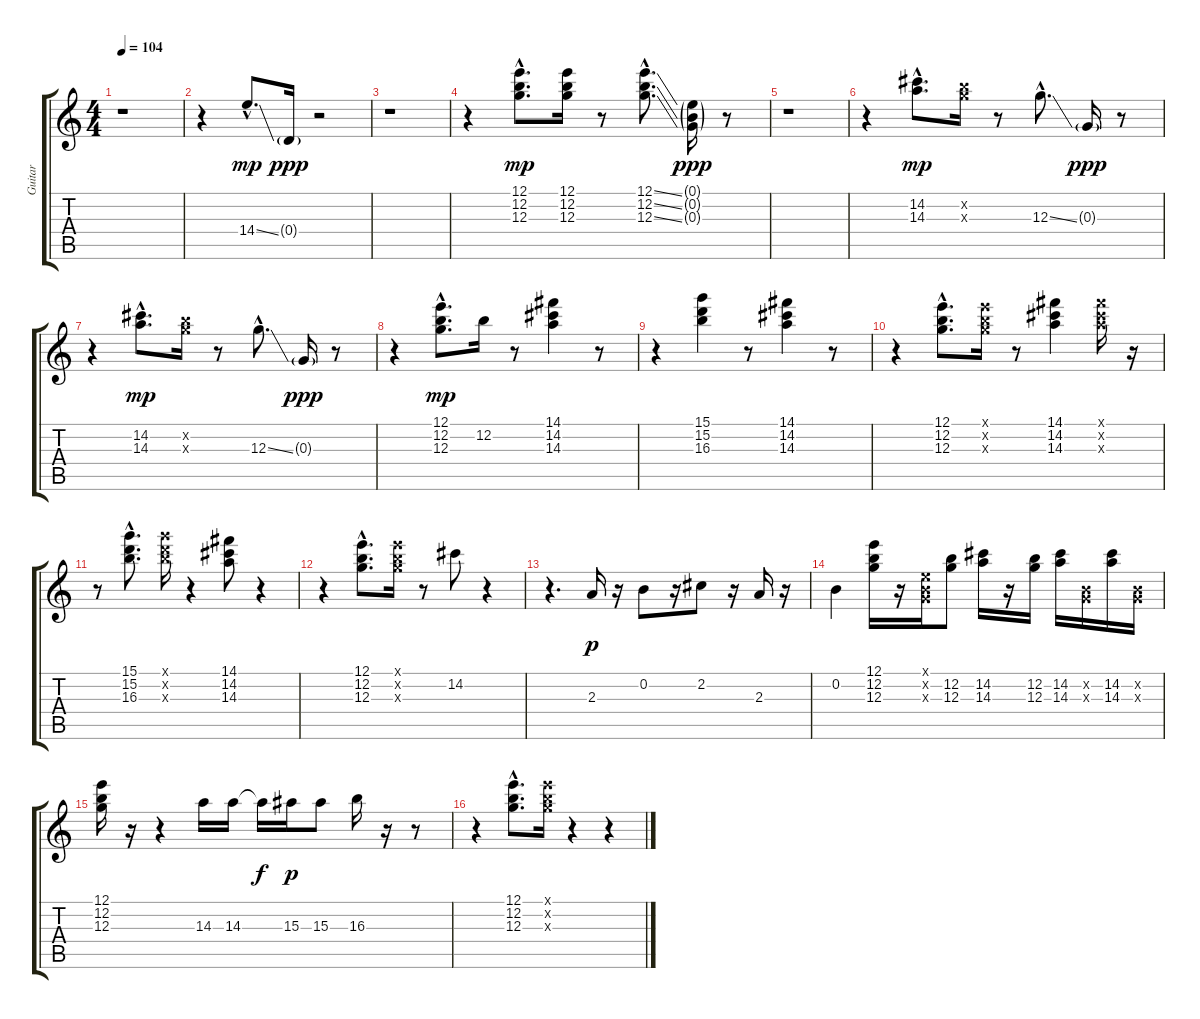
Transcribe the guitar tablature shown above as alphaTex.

\track ("Guitar" "Guitar") {instrument electricguitarjazz}
\staff {score tabs}
\tuning (E4 B3 G3 D3 A2 E2) {hide}
\ts (4 4)
\tempo 104
\clef g2
\ks c
r.1{dy ppp} |
r.4 14.4{ss hac}.8{d dy mp} 0.4{g}.16{dy ppp} r.2 |
r.1 |
r.4 (12.1{hac} 12.2{hac} 12.3{hac}).8{d dy mp} (12.1 12.2 12.3).16 r.8 (12.1{ss hac} 12.2{ss hac} 12.3{ss hac}).8{d} (0.1{g} 0.2{g} 0.3{g}).16{dy ppp} r.8 |
r.1 |
r.4 (14.2{hac} 14.3{hac}).8{d dy mp} (12.2{x} 12.3{x}).16 r.8 12.3{ss hac}.8{d} 0.3{g}.16{dy ppp} r.8 |
r.4 (14.2{hac} 14.3{hac}).8{d dy mp} (12.2{x} 12.3{x}).16 r.8 12.3{ss hac}.8{d} 0.3{g}.16{dy ppp} r.8 |
r.4 (12.1{hac} 12.2{hac} 12.3{hac}).8{d dy mp} 12.2.16 r.8 (14.1 14.2 14.3).4 r.8 |
r.4 (15.1 15.2 16.3).4 r.8 (14.1 14.2 14.3).4 r.8 |
r.4 (12.1{hac} 12.2{hac} 12.3{hac}).8{d} (12.1{x} 12.2{x} 12.3{x}).16 r.8 (14.1 14.2 14.3).4 (14.1{x} 14.2{x} 14.3{x}).16 r.16 |
r.8 (15.1{hac} 15.2{hac} 16.3{hac}).8{d} (15.1{x} 15.2{x} 16.3{x}).16 r.4 (14.1 14.2 14.3).8 r.4 |
r.4 (12.1{hac} 12.2{hac} 12.3{hac}).8{d} (12.1{x} 12.2{x} 12.3{x}).16 r.8 14.2.8 r.4 |
r.4{d} 2.3.16{dy p} r.16 0.2.8 r.16 2.2.8 r.16 2.3.16 r.16 |
0.2.4 (12.1 12.2 12.3).16 r.16 (0.1{x} 0.2{x} 0.3{x}).16 (12.2 12.3).8 (14.2 14.3).16 r.16 (12.2 12.3).16 (14.2 14.3).16 (0.2{x} 0.3{x}).16 (14.2 14.3).16 (0.2{x} 0.3{x}).16 |
(12.1 12.2 12.3).16 r.16 r.4 14.3.16 14.3.16 14.3{t}.16{dy f} 15.3.16{dy p} 15.3.8 16.3.16 r.16 r.8 |
r.4 (12.1{hac} 12.2{hac} 12.3{hac}).8{d} (12.1{x} 12.2{x} 12.3{x}).16 r.4 r.4
